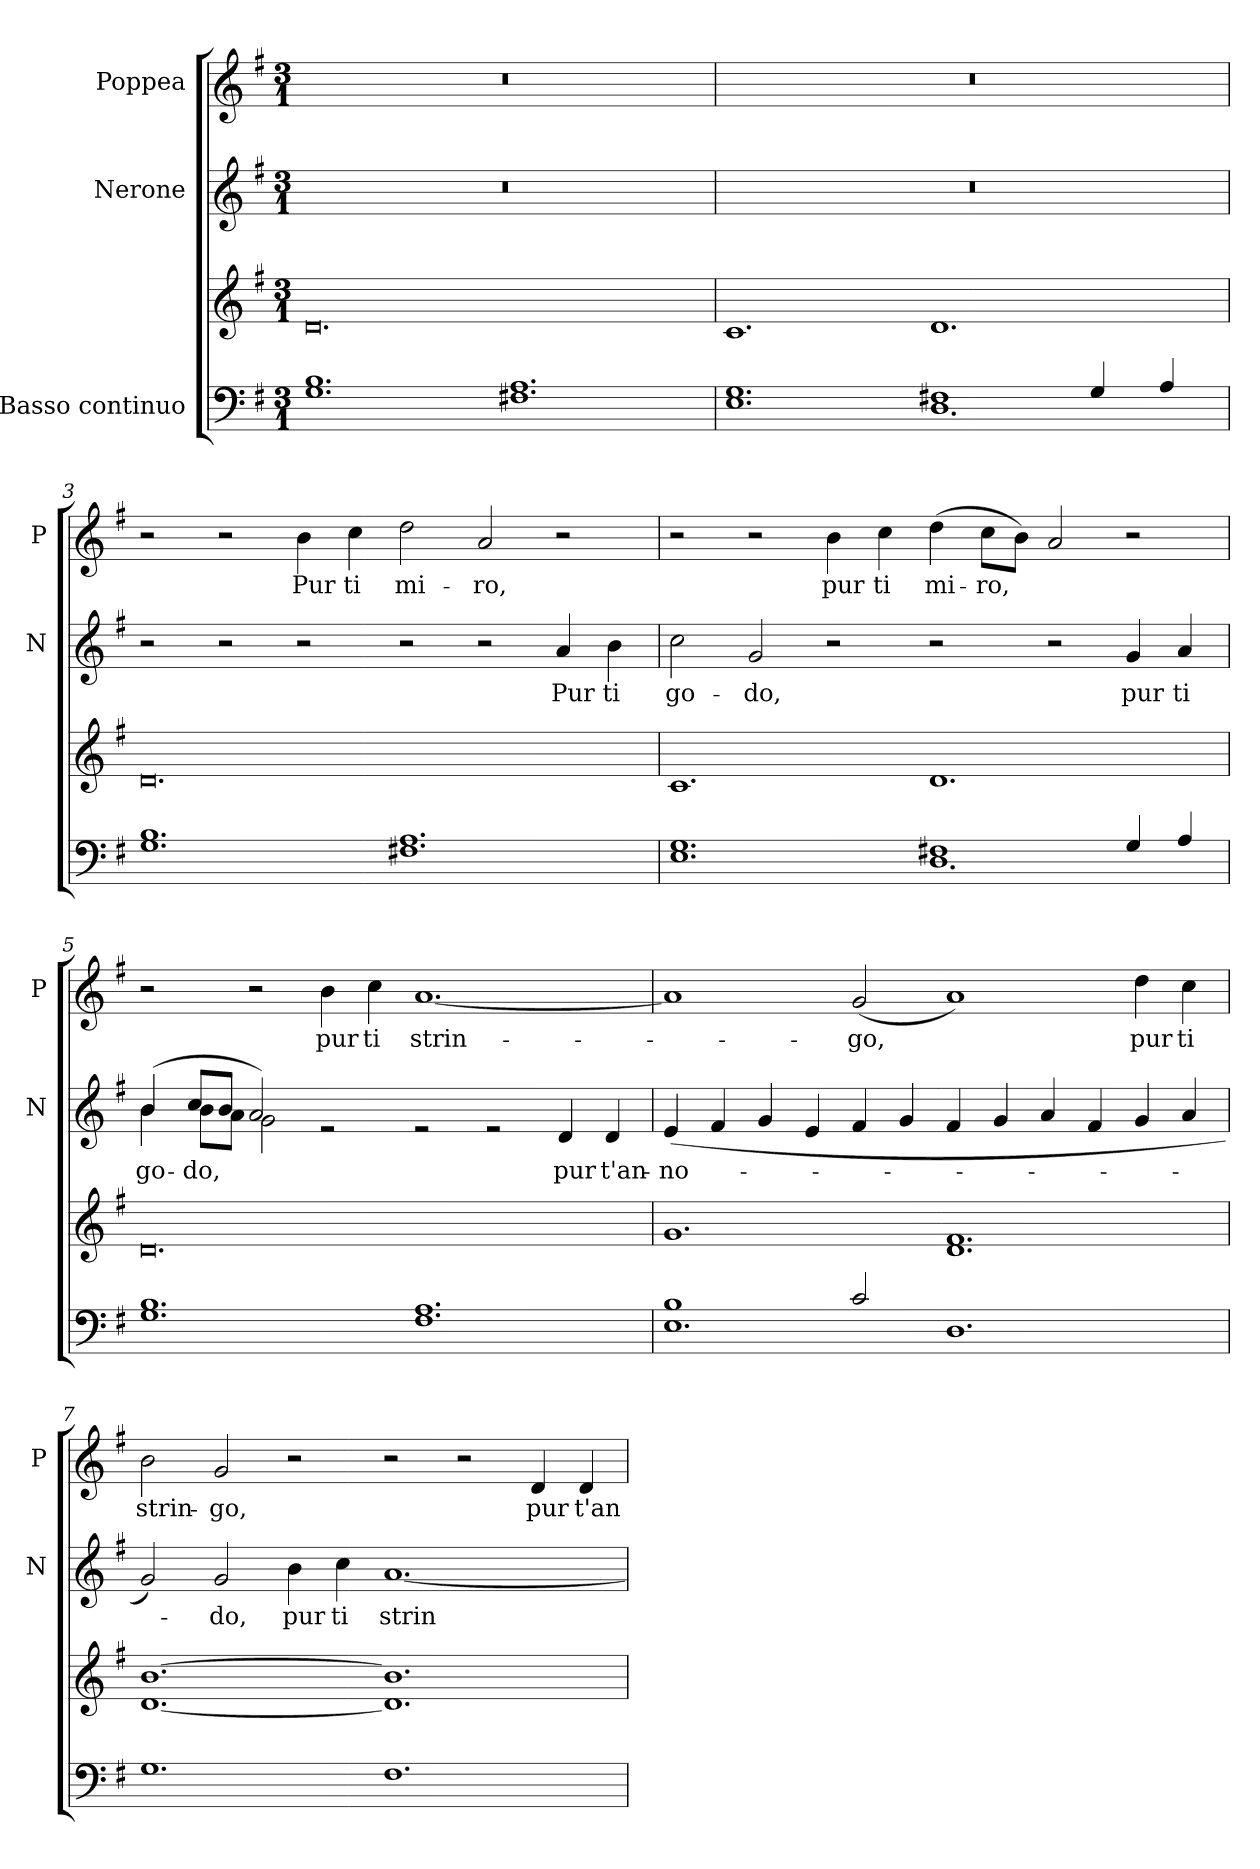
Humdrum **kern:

**kern	**kern	**kern	**text	**kern	**text
*part3	*part3	*part2	*part2	*part1	*part1
*staff4	*staff3	*staff2	*staff2	*staff1	*staff1
*I"Basso  continuo	*	*I"Nerone	*	*I"Poppea	*
*	*	*I'N	*	*I'P	*
*clefF4	*clefG2	*clefG2	*	*clefG2	*
*k[f#]	*k[f#]	*k[f#]	*	*k[f#]	*
*M3/1	*M3/1	*M3/1	*	*M3/1	*
*MM166	*MM166	*MM166	*	*MM166	*
=1	=1	=1	=1	=1	=1
1.G 1.B	0.d	0.r	.	0.r	.
1.F#X 1.A	.	.	.	.	.
=2	=2	=2	=2	=2	=2
*^	*	*	*	*	*
1.E 1.G	1.ryy	1.c	0.r	.	0.r	.
1F#X	1.D	1.d	.	.	.	.
4G/	.	.	.	.	.	.
4A/	.	.	.	.	.	.
*v	*v	*	*	*	*	*
=3	=3	=3	=3	=3	=3
1.G 1.B	0.d	2r	.	2r	.
.	.	2r	.	2r	.
!	!	!	!	!	!LO:LY:b
.	.	2r	.	4b\	Pur
!	!	!	!	!	!LO:LY:b
.	.	.	.	4cc\	ti
!	!	!	!	!	!LO:LY:b
1.F#X 1.A	.	2r	.	2dd\	mi-
!	!	!	!	!	!LO:LY:b
.	.	2r	.	2a/	-ro,
!	!	!	!LO:LY:b	!	!
.	.	4a/	Pur	2r	.
!	!	!	!LO:LY:b	!	!
.	.	4b\	ti	.	.
=4	=4	=4	=4	=4	=4
*^	*	*	*	*	*
!	!	!	!	!LO:LY:b	!	!
1.E 1.G	1.ryy	1.c	2cc\	go-	2r	.
!	!	!	!	!LO:LY:b	!	!
.	.	.	2g/	-do,	2r	.
!	!	!	!	!	!	!LO:LY:b
.	.	.	2r	.	4b\	pur
!	!	!	!	!	!	!LO:LY:b
.	.	.	.	.	4cc\	ti
!	!	!	!	!	!	!LO:LY:b
1F#X	1.D	1.d	2r	.	(>4dd\	mi-
!	!	!	!	!	!	!LO:LY:b
.	.	.	.	.	8cc\L	ro,
.	.	.	.	.	8b\J)	.
.	.	.	2r	.	2a/	.
!	!	!	!	!LO:LY:b	!	!
4G/	.	.	4g/	pur	2r	.
!	!	!	!	!LO:LY:b	!	!
4A/	.	.	4a/	ti	.	.
*v	*v	*	*	*	*	*
!!LO:LB:g=z
=5	=5	=5	=5	=5	=5
!	!	!	!LO:LY:b	!	!
*	*	*^	*	*	*
1.G 1.B	0.d	(>4b/	4b\	go-	2r	.
!	!	!	!	!LO:LY:b	!	!
.	.	8cc/L	8b\L	-do,	.	.
.	.	8b/J	8a\J	.	.	.
.	.	2a/)	2g\	.	2r	.
!	!	!	!	!	!	!LO:LY:b
.	.	2re	0ryy	.	4b\	pur
!	!	!	!	!	!	!LO:LY:b
.	.	.	.	.	4cc\	ti
!	!	!	!	!	!	!LO:LY:b
1.F# 1.A	.	2re	.	.	[1.a	strin-
.	.	2re	.	.	.	.
!	!	!	!	!LO:LY:b	!	!
.	.	4d/	.	pur	.	.
!	!	!	!	!LO:LY:b	!	!
.	.	4d/	.	t'an-	.	.
*	*	*v	*v	*	*	*
=6	=6	=6	=6	=6	=6
*^	*	*	*	*	*
!	!	!	!	!LO:LY:b	!	!
1B	1.E	1.g	(>4e/	-no-	1a]	.
.	.	.	4f#/	.	.	.
.	.	.	4g/	.	.	.
.	.	.	4e/	.	.	.
!	!	!	!	!	!	!LO:LY:b
2c/	.	.	4f#/	.	(<2g/	-go,
.	.	.	4g/	.	.	.
1.D	1.ryy	1.d 1.f#	4f#/	.	1a)	.
.	.	.	4g/	.	.	.
.	.	.	4a/	.	.	.
.	.	.	4f#/	.	.	.
!	!	!	!	!	!	!LO:LY:b
.	.	.	4g/	.	4dd\	pur
!	!	!	!	!	!	!LO:LY:b
.	.	.	4a/	.	4cc\	ti
*v	*v	*	*	*	*	*
=7	=7	=7	=7	=7	=7
!	!	!	!	!	!LO:LY:b
1.G	[1.d [1.b	2g/)	.	2b\	strin-
!	!	!	!LO:LY:b	!	!LO:LY:b
.	.	2g/	-do,	2g/	-go,
!	!	!	!LO:LY:b	!	!
.	.	4b\	pur	2r	.
!	!	!	!LO:LY:b	!	!
.	.	4cc\	ti	.	.
!	!	!	!LO:LY:b	!	!
1.F#	1.d] 1.b]	[1.a	strin-	2r	.
.	.	.	.	2r	.
!	!	!	!	!	!LO:LY:b
.	.	.	.	4d/	pur
!	!	!	!	!	!LO:LY:b
.	.	.	.	4d/	t'an-
=	=	=	=	=	=
*-	*-	*-	*-	*-	*-
